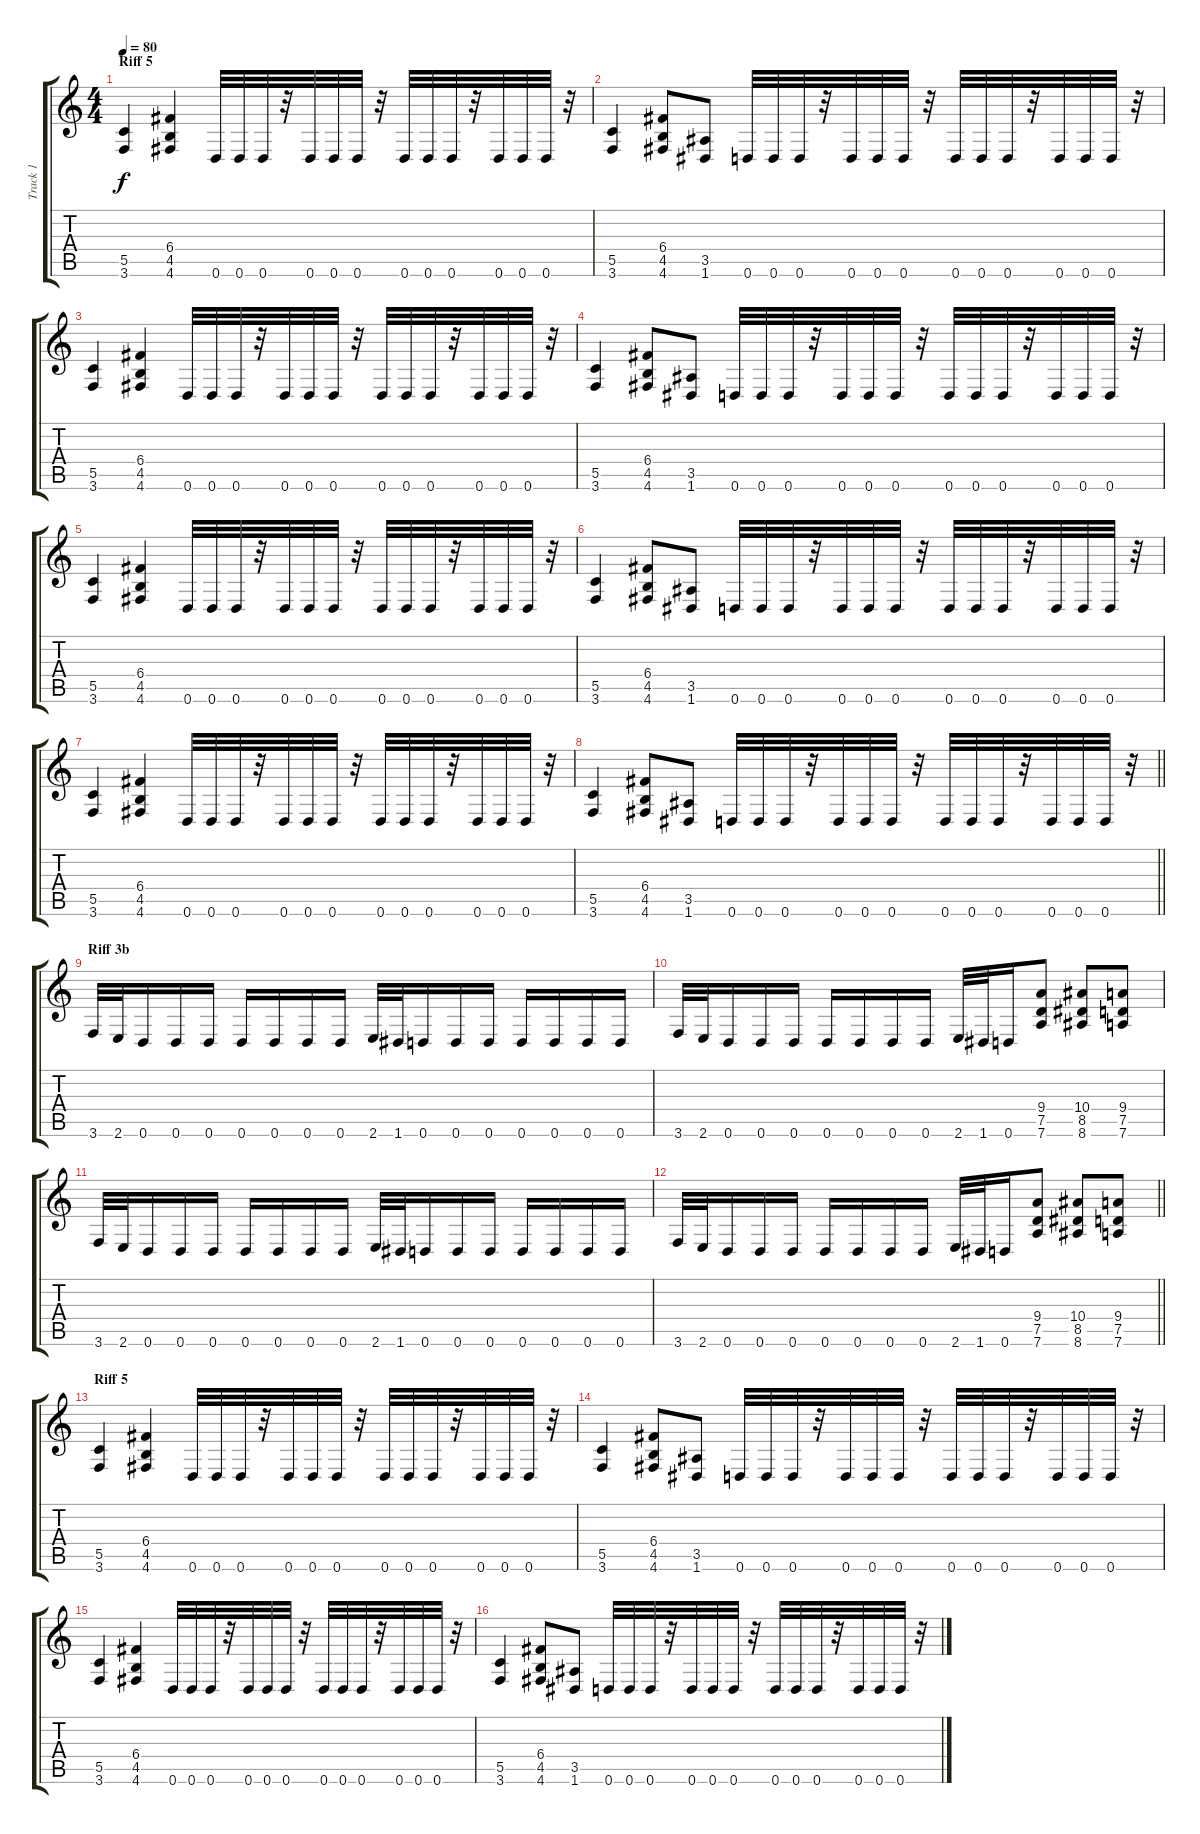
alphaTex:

\track ("Track 1" "Track 1") {instrument distortionguitar}
\staff {score tabs}
\tuning (D4 A3 F3 C3 G2 D2) {hide}
\ts (4 4)
\section ("" "Riff 5")
\tempo 80
\clef g2
\ks c
(5.5 3.6).4{dy f} (6.4 4.5 4.6).4 0.6.32 0.6.32 0.6.32 r.32 0.6.32 0.6.32 0.6.32 r.32 0.6.32 0.6.32 0.6.32 r.32 0.6.32 0.6.32 0.6.32 r.32 |
(5.5 3.6).4 (6.4 4.5 4.6).8 (3.5 1.6).8 0.6.32 0.6.32 0.6.32 r.32 0.6.32 0.6.32 0.6.32 r.32 0.6.32 0.6.32 0.6.32 r.32 0.6.32 0.6.32 0.6.32 r.32 |
(5.5 3.6).4 (6.4 4.5 4.6).4 0.6.32 0.6.32 0.6.32 r.32 0.6.32 0.6.32 0.6.32 r.32 0.6.32 0.6.32 0.6.32 r.32 0.6.32 0.6.32 0.6.32 r.32 |
(5.5 3.6).4 (6.4 4.5 4.6).8 (3.5 1.6).8 0.6.32 0.6.32 0.6.32 r.32 0.6.32 0.6.32 0.6.32 r.32 0.6.32 0.6.32 0.6.32 r.32 0.6.32 0.6.32 0.6.32 r.32 |
(5.5 3.6).4 (6.4 4.5 4.6).4 0.6.32 0.6.32 0.6.32 r.32 0.6.32 0.6.32 0.6.32 r.32 0.6.32 0.6.32 0.6.32 r.32 0.6.32 0.6.32 0.6.32 r.32 |
(5.5 3.6).4 (6.4 4.5 4.6).8 (3.5 1.6).8 0.6.32 0.6.32 0.6.32 r.32 0.6.32 0.6.32 0.6.32 r.32 0.6.32 0.6.32 0.6.32 r.32 0.6.32 0.6.32 0.6.32 r.32 |
(5.5 3.6).4 (6.4 4.5 4.6).4 0.6.32 0.6.32 0.6.32 r.32 0.6.32 0.6.32 0.6.32 r.32 0.6.32 0.6.32 0.6.32 r.32 0.6.32 0.6.32 0.6.32 r.32 |
\barLineRight lightlight
(5.5 3.6).4 (6.4 4.5 4.6).8 (3.5 1.6).8 0.6.32 0.6.32 0.6.32 r.32 0.6.32 0.6.32 0.6.32 r.32 0.6.32 0.6.32 0.6.32 r.32 0.6.32 0.6.32 0.6.32 r.32 |
\section ("" "Riff 3b")
3.6.32 2.6.32 0.6.16 0.6.16 0.6.16 0.6.16 0.6.16 0.6.16 0.6.16 2.6.32 1.6.32 0.6.16 0.6.16 0.6.16 0.6.16 0.6.16 0.6.16 0.6.16 |
3.6.32 2.6.32 0.6.16 0.6.16 0.6.16 0.6.16 0.6.16 0.6.16 0.6.16 2.6.32 1.6.32 0.6.16 (9.4 7.5 7.6).8 (10.4 8.5 8.6).8 (9.4 7.5 7.6).8 |
3.6.32 2.6.32 0.6.16 0.6.16 0.6.16 0.6.16 0.6.16 0.6.16 0.6.16 2.6.32 1.6.32 0.6.16 0.6.16 0.6.16 0.6.16 0.6.16 0.6.16 0.6.16 |
\barLineRight lightlight
3.6.32 2.6.32 0.6.16 0.6.16 0.6.16 0.6.16 0.6.16 0.6.16 0.6.16 2.6.32 1.6.32 0.6.16 (9.4 7.5 7.6).8 (10.4 8.5 8.6).8 (9.4 7.5 7.6).8 |
\section ("" "Riff 5")
(5.5 3.6).4 (6.4 4.5 4.6).4 0.6.32 0.6.32 0.6.32 r.32 0.6.32 0.6.32 0.6.32 r.32 0.6.32 0.6.32 0.6.32 r.32 0.6.32 0.6.32 0.6.32 r.32 |
(5.5 3.6).4 (6.4 4.5 4.6).8 (3.5 1.6).8 0.6.32 0.6.32 0.6.32 r.32 0.6.32 0.6.32 0.6.32 r.32 0.6.32 0.6.32 0.6.32 r.32 0.6.32 0.6.32 0.6.32 r.32 |
(5.5 3.6).4 (6.4 4.5 4.6).4 0.6.32 0.6.32 0.6.32 r.32 0.6.32 0.6.32 0.6.32 r.32 0.6.32 0.6.32 0.6.32 r.32 0.6.32 0.6.32 0.6.32 r.32 |
(5.5 3.6).4 (6.4 4.5 4.6).8 (3.5 1.6).8 0.6.32 0.6.32 0.6.32 r.32 0.6.32 0.6.32 0.6.32 r.32 0.6.32 0.6.32 0.6.32 r.32 0.6.32 0.6.32 0.6.32 r.32
